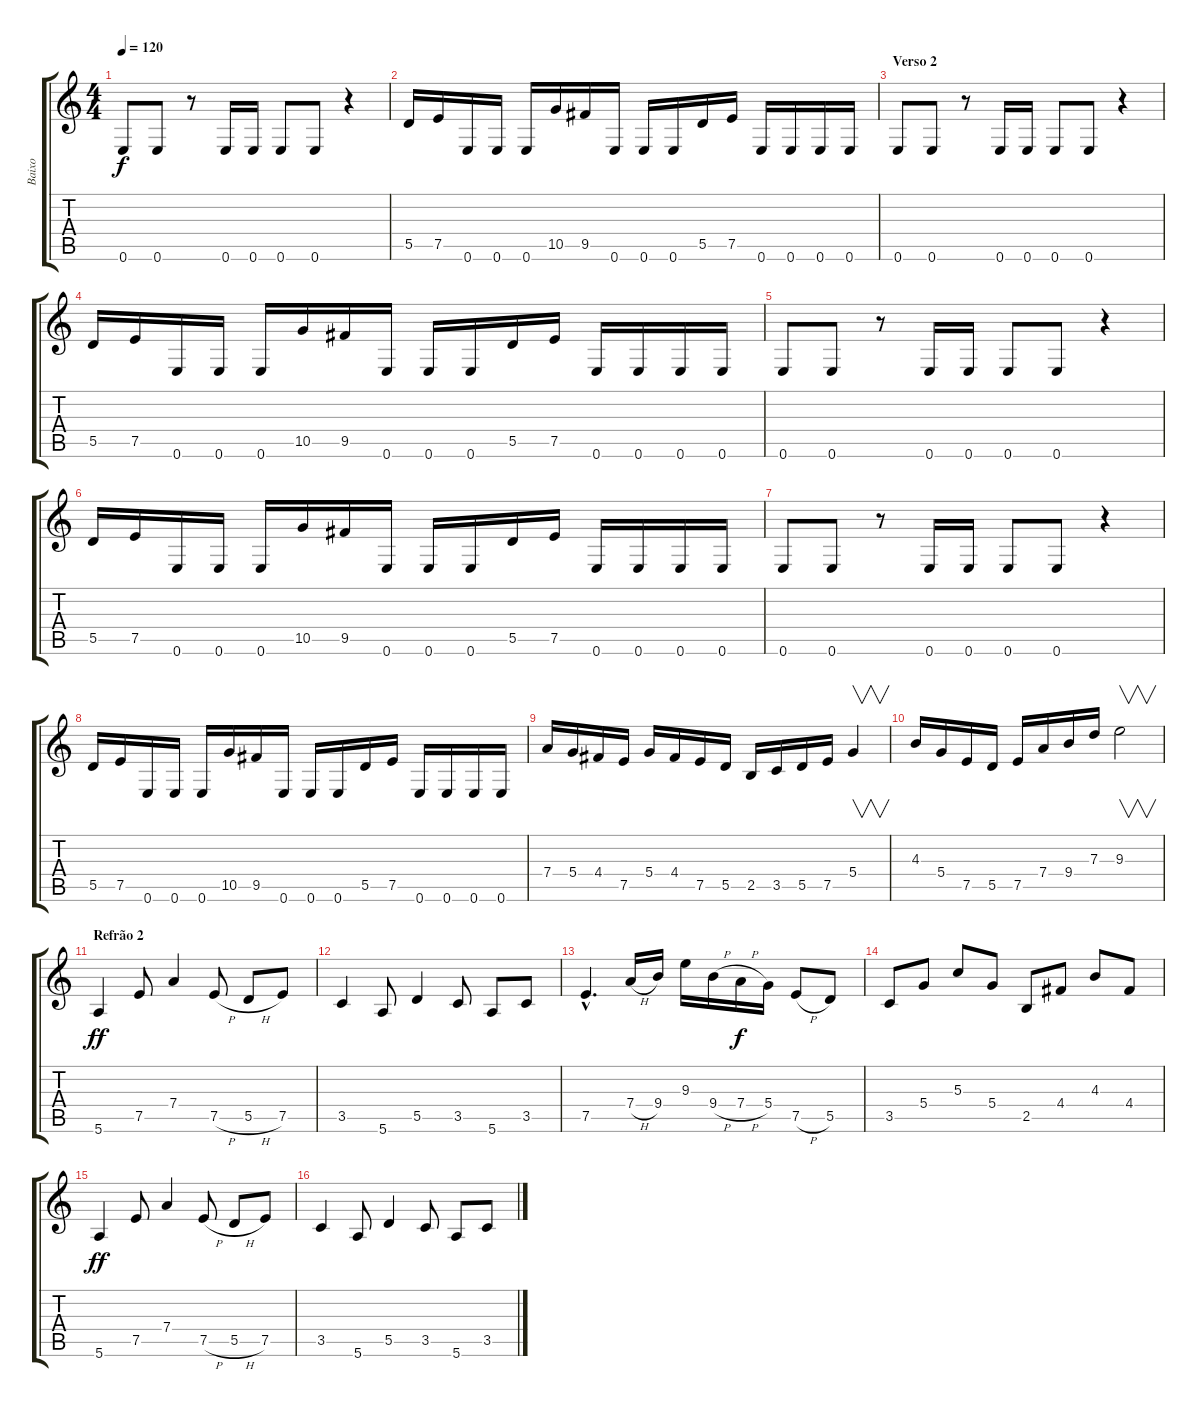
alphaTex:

\track ("Baixo" "Baixo") {instrument electricbassfinger}
\staff {score tabs}
\tuning (E4 B3 G3 D3 A2 E2) {hide}
\ts (4 4)
\tempo 120
\clef g2
\ks c
0.6.8{dy f} 0.6.8 r.8 0.6.16 0.6.16 0.6.8 0.6.8 r.4 |
5.5.16 7.5.16 0.6.16 0.6.16 0.6.16 10.5.16 9.5.16 0.6.16 0.6.16 0.6.16 5.5.16 7.5.16 0.6.16 0.6.16 0.6.16 0.6.16 |
\section ("" "Verso 2")
0.6.8 0.6.8 r.8 0.6.16 0.6.16 0.6.8 0.6.8 r.4 |
5.5.16 7.5.16 0.6.16 0.6.16 0.6.16 10.5.16 9.5.16 0.6.16 0.6.16 0.6.16 5.5.16 7.5.16 0.6.16 0.6.16 0.6.16 0.6.16 |
0.6.8 0.6.8 r.8 0.6.16 0.6.16 0.6.8 0.6.8 r.4 |
5.5.16 7.5.16 0.6.16 0.6.16 0.6.16 10.5.16 9.5.16 0.6.16 0.6.16 0.6.16 5.5.16 7.5.16 0.6.16 0.6.16 0.6.16 0.6.16 |
0.6.8 0.6.8 r.8 0.6.16 0.6.16 0.6.8 0.6.8 r.4 |
5.5.16 7.5.16 0.6.16 0.6.16 0.6.16 10.5.16 9.5.16 0.6.16 0.6.16 0.6.16 5.5.16 7.5.16 0.6.16 0.6.16 0.6.16 0.6.16 |
7.4.16 5.4.16 4.4.16 7.5.16 5.4.16 4.4.16 7.5.16 5.5.16 2.5.16 3.5.16 5.5.16 7.5.16 5.4.4{v} |
4.3.16 5.4.16 7.5.16 5.5.16 7.5.16 7.4.16 9.4.16 7.3.16 9.3.2{v} |
\section ("" "Refrão 2")
5.6.4{dy ff} 7.5.8 7.4.4 7.5{h}.8 5.5{h}.8 7.5.8 |
3.5.4 5.6.8 5.5.4 3.5.8 5.6.8 3.5.8 |
7.5{hac}.4{d} 7.4{h}.16 9.4.16 9.3.16 9.4{h}.16 7.4{h}.16{dy f} 5.4.16 7.5{h}.8 5.5.8 |
3.5.8 5.4.8 5.3.8 5.4.8 2.5.8 4.4.8 4.3.8 4.4.8 |
5.6.4{dy ff} 7.5.8 7.4.4 7.5{h}.8 5.5{h}.8 7.5.8 |
3.5.4 5.6.8 5.5.4 3.5.8 5.6.8 3.5.8
